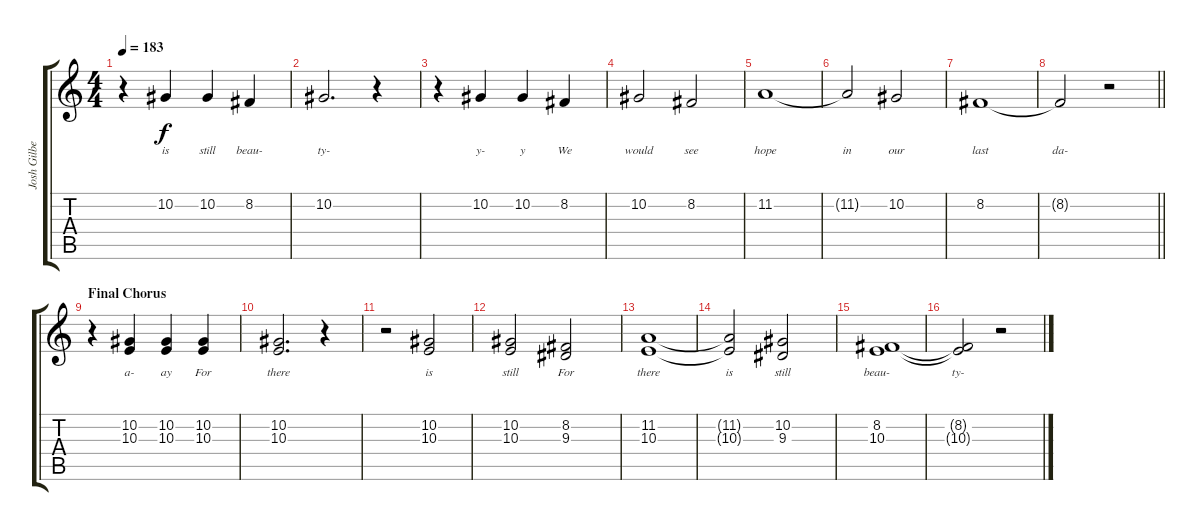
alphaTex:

\track ("Josh Gilbert (Vocals)" "Josh Gilbe") {instrument stringensemble1}
\staff {score tabs}
\tuning (Eb4 Bb3 Gb3 Db3 Ab2 Db2) {hide}
\ts (4 4)
\tempo 183
\clef g2
\ks c
r.4{dy f} 10.2.4{lyrics (0 "is") lyrics (1 "") lyrics (2 "") lyrics (3 "") lyrics (4 "")} 10.2.4{lyrics (0 "still") lyrics (1 "") lyrics (2 "") lyrics (3 "") lyrics (4 "")} 8.2.4{lyrics (0 "beau-") lyrics (1 "") lyrics (2 "") lyrics (3 "") lyrics (4 "")} |
10.2.2{d lyrics (0 "ty-") lyrics (1 "") lyrics (2 "") lyrics (3 "") lyrics (4 "")} r.4 |
r.4 10.2.4{lyrics (0 "y-") lyrics (1 "") lyrics (2 "") lyrics (3 "") lyrics (4 "")} 10.2.4{lyrics (0 "y") lyrics (1 "") lyrics (2 "") lyrics (3 "") lyrics (4 "")} 8.2.4{lyrics (0 "We") lyrics (1 "") lyrics (2 "") lyrics (3 "") lyrics (4 "")} |
10.2.2{lyrics (0 "would") lyrics (1 "") lyrics (2 "") lyrics (3 "") lyrics (4 "")} 8.2.2{lyrics (0 "see") lyrics (1 "") lyrics (2 "") lyrics (3 "") lyrics (4 "")} |
11.2.1{lyrics (0 "hope") lyrics (1 "") lyrics (2 "") lyrics (3 "") lyrics (4 "")} |
11.2{t}.2{lyrics (0 "in") lyrics (1 "") lyrics (2 "") lyrics (3 "") lyrics (4 "")} 10.2.2{lyrics (0 "our") lyrics (1 "") lyrics (2 "") lyrics (3 "") lyrics (4 "")} |
8.2.1{lyrics (0 "last") lyrics (1 "") lyrics (2 "") lyrics (3 "") lyrics (4 "")} |
\barLineRight lightlight
8.2{t}.2{lyrics (0 "da-") lyrics (1 "") lyrics (2 "") lyrics (3 "") lyrics (4 "")} r.2 |
\section ("" "Final Chorus")
r.4 (10.2 10.3).4{lyrics (0 "a-") lyrics (1 "") lyrics (2 "") lyrics (3 "") lyrics (4 "")} (10.2 10.3).4{lyrics (0 "ay") lyrics (1 "") lyrics (2 "") lyrics (3 "") lyrics (4 "")} (10.2 10.3).4{lyrics (0 "For") lyrics (1 "") lyrics (2 "") lyrics (3 "") lyrics (4 "")} |
(10.2 10.3).2{d lyrics (0 "there") lyrics (1 "") lyrics (2 "") lyrics (3 "") lyrics (4 "")} r.4 |
r.2 (10.2 10.3).2{lyrics (0 "is") lyrics (1 "") lyrics (2 "") lyrics (3 "") lyrics (4 "")} |
(10.2 10.3).2{lyrics (0 "still") lyrics (1 "") lyrics (2 "") lyrics (3 "") lyrics (4 "")} (8.2 9.3).2{lyrics (0 "For") lyrics (1 "") lyrics (2 "") lyrics (3 "") lyrics (4 "")} |
(11.2 10.3).1{lyrics (0 "there") lyrics (1 "") lyrics (2 "") lyrics (3 "") lyrics (4 "")} |
(11.2{t} 10.3{t}).2{lyrics (0 "is") lyrics (1 "") lyrics (2 "") lyrics (3 "") lyrics (4 "")} (10.2 9.3).2{lyrics (0 "still") lyrics (1 "") lyrics (2 "") lyrics (3 "") lyrics (4 "")} |
(8.2 10.3).1{lyrics (0 "beau-") lyrics (1 "") lyrics (2 "") lyrics (3 "") lyrics (4 "")} |
(8.2{t} 10.3{t}).2{lyrics (0 "ty-") lyrics (1 "") lyrics (2 "") lyrics (3 "") lyrics (4 "")} r.2
